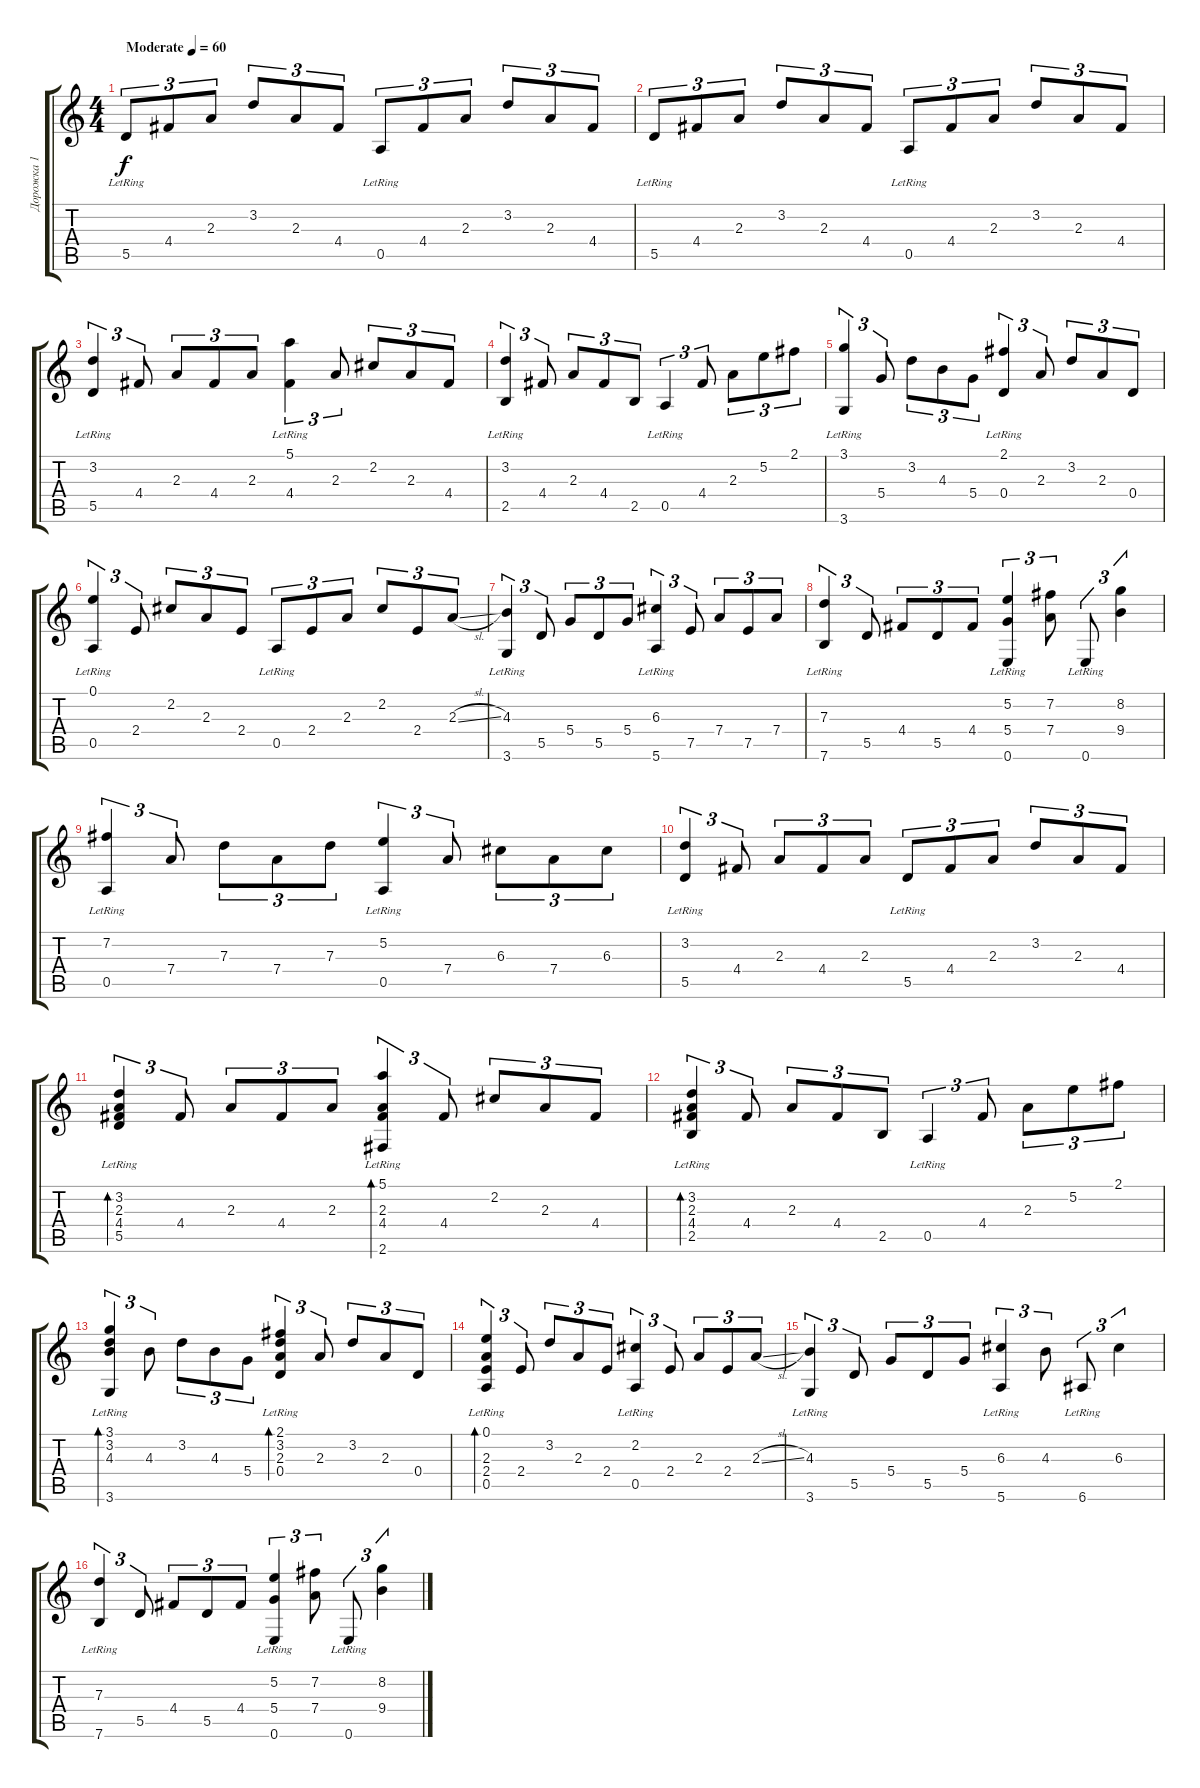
\track ("Дорожка 1" "Дорожка 1") {instrument acousticguitarsteel}
\staff {score tabs}
\tuning (E4 B3 G3 D3 A2 E2) {hide}
\ts (4 4)
\tempo (60 "Moderate")
\clef g2
\ks c
5.5{lr}.8{tu (3 2) dy f instrument acousticguitarsteel} 4.4.8{tu (3 2)} 2.3.8{tu (3 2)} 3.2.8{tu (3 2)} 2.3.8{tu (3 2)} 4.4.8{tu (3 2)} 0.5{lr}.8{tu (3 2)} 4.4.8{tu (3 2)} 2.3.8{tu (3 2)} 3.2.8{tu (3 2)} 2.3.8{tu (3 2)} 4.4.8{tu (3 2)} |
5.5{lr}.8{tu (3 2)} 4.4.8{tu (3 2)} 2.3.8{tu (3 2)} 3.2.8{tu (3 2)} 2.3.8{tu (3 2)} 4.4.8{tu (3 2)} 0.5{lr}.8{tu (3 2)} 4.4.8{tu (3 2)} 2.3.8{tu (3 2)} 3.2.8{tu (3 2)} 2.3.8{tu (3 2)} 4.4.8{tu (3 2)} |
(3.2{lr} 5.5{lr}).4{tu (3 2)} 4.4.8{tu (3 2)} 2.3.8{tu (3 2)} 4.4.8{tu (3 2)} 2.3.8{tu (3 2)} (5.1{lr} 4.4{lr}).4{tu (3 2)} 2.3.8{tu (3 2)} 2.2.8{tu (3 2)} 2.3.8{tu (3 2)} 4.4.8{tu (3 2)} |
(3.2{lr} 2.5{lr}).4{tu (3 2)} 4.4.8{tu (3 2)} 2.3.8{tu (3 2)} 4.4.8{tu (3 2)} 2.5.8{tu (3 2)} 0.5{lr}.4{tu (3 2)} 4.4.8{tu (3 2)} 2.3.8{tu (3 2)} 5.2.8{tu (3 2)} 2.1.8{tu (3 2)} |
(3.1{lr} 3.6{lr}).4{tu (3 2)} 5.4.8{tu (3 2)} 3.2.8{tu (3 2)} 4.3.8{tu (3 2)} 5.4.8{tu (3 2)} (2.1{lr} 0.4{lr}).4{tu (3 2)} 2.3.8{tu (3 2)} 3.2.8{tu (3 2)} 2.3.8{tu (3 2)} 0.4.8{tu (3 2)} |
(0.1{lr} 0.5{lr}).4{tu (3 2)} 2.4.8{tu (3 2)} 2.2.8{tu (3 2)} 2.3.8{tu (3 2)} 2.4.8{tu (3 2)} 0.5{lr}.8{tu (3 2)} 2.4.8{tu (3 2)} 2.3.8{tu (3 2)} 2.2.8{tu (3 2)} 2.4.8{tu (3 2)} 2.3{sl}.8{tu (3 2)} |
(4.3{lr} 3.6{lr}).4{tu (3 2)} 5.5.8{tu (3 2)} 5.4.8{tu (3 2)} 5.5.8{tu (3 2)} 5.4.8{tu (3 2)} (6.3{lr} 5.6{lr}).4{tu (3 2)} 7.5.8{tu (3 2)} 7.4.8{tu (3 2)} 7.5.8{tu (3 2)} 7.4.8{tu (3 2)} |
(7.3{lr} 7.6{lr}).4{tu (3 2)} 5.5.8{tu (3 2)} 4.4.8{tu (3 2)} 5.5.8{tu (3 2)} 4.4.8{tu (3 2)} (5.2 5.4 0.6{lr}).4{tu (3 2)} (7.2 7.4).8{tu (3 2)} 0.6{lr}.8{tu (3 2)} (8.2 9.4).4{tu (3 2)} |
(7.2{lr} 0.5{lr}).4{tu (3 2)} 7.4.8{tu (3 2)} 7.3.8{tu (3 2)} 7.4.8{tu (3 2)} 7.3.8{tu (3 2)} (5.2{lr} 0.5{lr}).4{tu (3 2)} 7.4.8{tu (3 2)} 6.3.8{tu (3 2)} 7.4.8{tu (3 2)} 6.3.8{tu (3 2)} |
(3.2{lr} 5.5{lr}).4{tu (3 2)} 4.4.8{tu (3 2)} 2.3.8{tu (3 2)} 4.4.8{tu (3 2)} 2.3.8{tu (3 2)} 5.5{lr}.8{tu (3 2)} 4.4.8{tu (3 2)} 2.3.8{tu (3 2)} 3.2.8{tu (3 2)} 2.3.8{tu (3 2)} 4.4.8{tu (3 2)} |
(3.2{lr} 2.3{lr} 4.4{lr} 5.5{lr}).4{tu (3 2) bd 60} 4.4.8{tu (3 2)} 2.3.8{tu (3 2)} 4.4.8{tu (3 2)} 2.3.8{tu (3 2)} (5.1{lr} 2.3{lr} 4.4{lr} 2.6{lr}).4{tu (3 2) bd 60} 4.4.8{tu (3 2)} 2.2.8{tu (3 2)} 2.3.8{tu (3 2)} 4.4.8{tu (3 2)} |
(3.2{lr} 2.3{lr} 4.4{lr} 2.5{lr}).4{tu (3 2) bd 60} 4.4.8{tu (3 2)} 2.3.8{tu (3 2)} 4.4.8{tu (3 2)} 2.5.8{tu (3 2)} 0.5{lr}.4{tu (3 2)} 4.4.8{tu (3 2)} 2.3.8{tu (3 2)} 5.2.8{tu (3 2)} 2.1.8{tu (3 2)} |
(3.1{lr} 3.2{lr} 4.3{lr} 3.6{lr}).4{tu (3 2) bd 60} 4.3.8{tu (3 2)} 3.2.8{tu (3 2)} 4.3.8{tu (3 2)} 5.4.8{tu (3 2)} (2.1{lr} 3.2{lr} 2.3{lr} 0.4{lr}).4{tu (3 2) bd 60} 2.3.8{tu (3 2)} 3.2.8{tu (3 2)} 2.3.8{tu (3 2)} 0.4.8{tu (3 2)} |
(0.1{lr} 2.3{lr} 2.4{lr} 0.5{lr}).4{tu (3 2) bd 60} 2.4.8{tu (3 2)} 3.2.8{tu (3 2)} 2.3.8{tu (3 2)} 2.4.8{tu (3 2)} (2.2{lr} 0.5{lr}).4{tu (3 2)} 2.4.8{tu (3 2)} 2.3.8{tu (3 2)} 2.4.8{tu (3 2)} 2.3{sl}.8{tu (3 2)} |
(4.3{lr} 3.6{lr}).4{tu (3 2)} 5.5.8{tu (3 2)} 5.4.8{tu (3 2)} 5.5.8{tu (3 2)} 5.4.8{tu (3 2)} (6.3{lr} 5.6{lr}).4{tu (3 2)} 4.3.8{tu (3 2)} 6.6{lr}.8{tu (3 2)} 6.3.4{tu (3 2)} |
(7.3{lr} 7.6{lr}).4{tu (3 2)} 5.5.8{tu (3 2)} 4.4.8{tu (3 2)} 5.5.8{tu (3 2)} 4.4.8{tu (3 2)} (5.2 5.4 0.6{lr}).4{tu (3 2)} (7.2 7.4).8{tu (3 2)} 0.6{lr}.8{tu (3 2)} (8.2 9.4).4{tu (3 2)}
